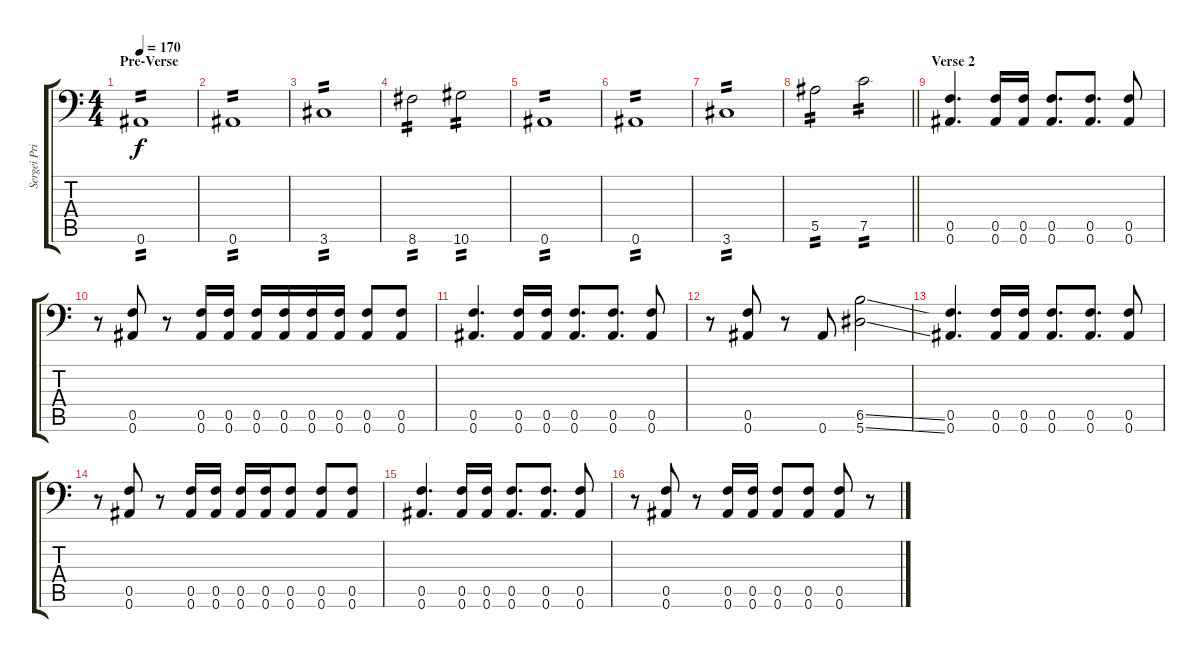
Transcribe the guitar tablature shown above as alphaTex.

\track ("Sergei Primal" "Sergei Pri") {instrument distortionguitar}
\staff {score tabs}
\tuning (C4 G3 Eb3 Bb2 F2 Bb1) {hide}
\ts (4 4)
\section ("" "Pre-Verse")
\tempo 170
\clef f4
\ks c
0.6.1{tp 2 dy f} |
0.6.1{tp 2} |
3.6.1{tp 2} |
8.6.2{tp 2} 10.6.2{tp 2} |
0.6.1{tp 2} |
0.6.1{tp 2} |
3.6.1{tp 2} |
\barLineRight lightlight
5.5.2{tp 2} 7.5.2{tp 2} |
\section ("" "Verse 2")
(0.5 0.6).4{d} (0.5 0.6).16 (0.5 0.6).16 (0.5 0.6).8{d} (0.5 0.6).8{d} (0.5 0.6).8 |
r.8 (0.5 0.6).8 r.8 (0.5 0.6).16 (0.5 0.6).16 (0.5 0.6).16 (0.5 0.6).16 (0.5 0.6).16 (0.5 0.6).16 (0.5 0.6).8 (0.5 0.6).8 |
(0.5 0.6).4{d} (0.5 0.6).16 (0.5 0.6).16 (0.5 0.6).8{d} (0.5 0.6).8{d} (0.5 0.6).8 |
r.8 (0.5 0.6).8 r.8 0.6.8 (6.5{ss} 5.6{ss}).2 |
(0.5 0.6).4{d} (0.5 0.6).16 (0.5 0.6).16 (0.5 0.6).8{d} (0.5 0.6).8{d} (0.5 0.6).8 |
r.8 (0.5 0.6).8 r.8 (0.5 0.6).16 (0.5 0.6).16 (0.5 0.6).16 (0.5 0.6).16 (0.5 0.6).8 (0.5 0.6).8 (0.5 0.6).8 |
(0.5 0.6).4{d} (0.5 0.6).16 (0.5 0.6).16 (0.5 0.6).8{d} (0.5 0.6).8{d} (0.5 0.6).8 |
r.8 (0.5 0.6).8 r.8 (0.5 0.6).16 (0.5 0.6).16 (0.5 0.6).8 (0.5 0.6).8 (0.5 0.6).8 r.8
